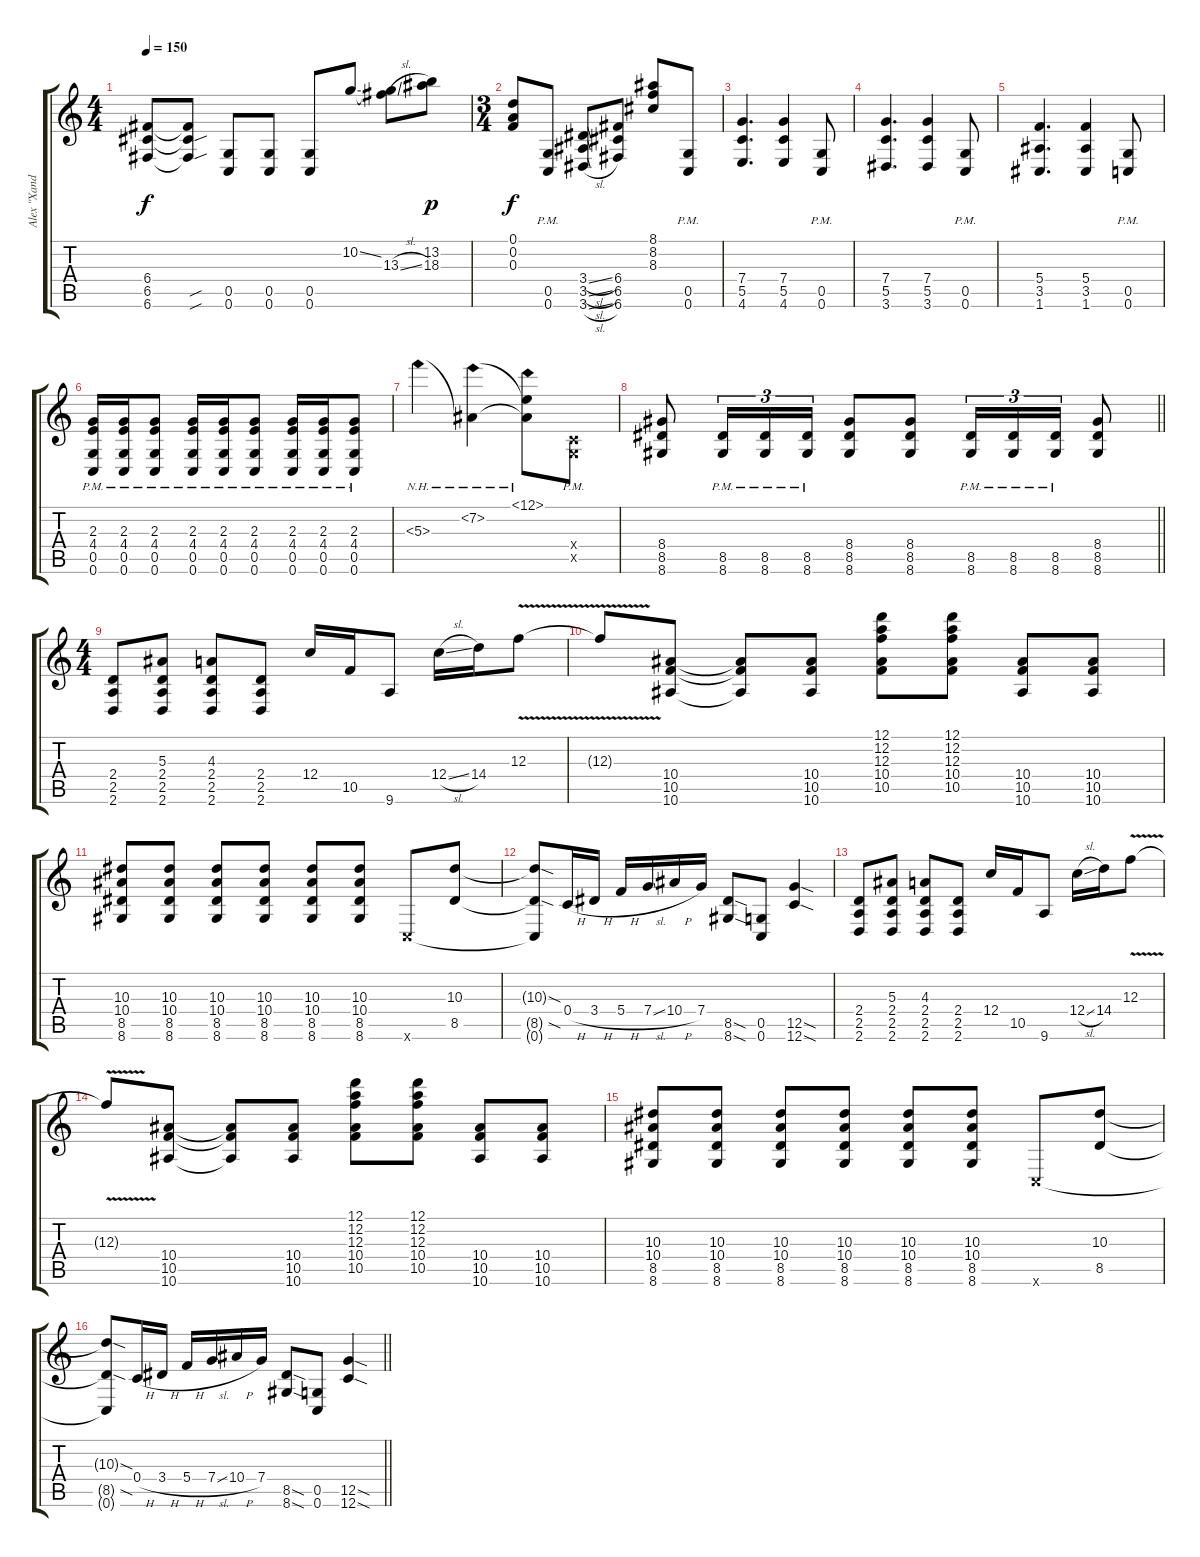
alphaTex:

\track ("Alex \"Xander\" Bois" "Alex \"Xand") {instrument distortionguitar}
\staff {score tabs}
\tuning (D4 A3 F3 C3 G2 C2) {hide}
\ts (4 4)
\tempo 150
\clef g2
\ks c
(6.4{t} 6.5{t} 6.6{t}).8{dy f} (6.4{t} 6.5{sou t} 6.6{sou t}).8 (0.5 0.6).8 (0.5 0.6).8 (0.5 0.6).8 10.2{ss}.8 (10.2{t} 13.3{sl}).8 (13.2 18.3).8{dy p} |
\ts (3 4)
(0.1 0.2 0.3).8{dy f} (0.5{pm} 0.6{pm}).8 (3.4{sl} 3.5{sl} 3.6{sl}).8 (6.4 6.5 6.6).8 (8.1 8.2 8.3).8 (0.5{pm} 0.6{pm}).8 |
(7.4 5.5 4.6).4{d} (7.4 5.5 4.6).4 (0.5{pm} 0.6{pm}).8 |
(7.4 5.5 3.6).4{d} (7.4 5.5 3.6).4 (0.5{pm} 0.6{pm}).8 |
(5.4 3.5 1.6).4{d} (5.4 3.5 1.6).4 (0.5{pm} 0.6{pm}).8 |
(2.3{pm} 4.4{pm} 0.5{pm} 0.6{pm}).16 (2.3{pm} 4.4{pm} 0.5{pm} 0.6{pm}).16 (2.3{pm} 4.4{pm} 0.5{pm} 0.6{pm}).8 (2.3{pm} 4.4{pm} 0.5{pm} 0.6{pm}).16 (2.3{pm} 4.4{pm} 0.5{pm} 0.6{pm}).16 (2.3{pm} 4.4{pm} 0.5{pm} 0.6{pm}).8 (2.3{pm} 4.4{pm} 0.5{pm} 0.6{pm}).16 (2.3{pm} 4.4{pm} 0.5{pm} 0.6{pm}).16 (2.3{pm} 4.4{pm} 0.5{pm} 0.6{pm}).8 |
5.3{nh}.4 (7.2{nh} 5.3{t}).4 (12.1{nh} 7.2{t} 5.3{t}).8 (0.4{x} 0.5{pm x}).8 |
\barLineRight lightlight
(8.4 8.5 8.6).8 (8.5{pm} 8.6{pm}).16{tu (3 2)} (8.5{pm} 8.6{pm}).16{tu (3 2)} (8.5{pm} 8.6{pm}).16{tu (3 2)} (8.4 8.5 8.6).8 (8.4 8.5 8.6).8 (8.5{pm} 8.6{pm}).16{tu (3 2)} (8.5{pm} 8.6{pm}).16{tu (3 2)} (8.5{pm} 8.6{pm}).16{tu (3 2)} (8.4 8.5 8.6).8 |
\ts (4 4)
(2.4 2.5 2.6).8 (5.3 2.4 2.5 2.6).8 (4.3 2.4 2.5 2.6).8 (2.4 2.5 2.6).8 12.4.16 10.5.16 9.6.8 12.4{sl}.16 14.4.16 12.3{v}.8 |
12.3{t}.8 (10.4 10.5 10.6).8 (10.4{t} 10.5{t} 10.6{t}).8 (10.4 10.5 10.6).8 (12.1 12.2 12.3 10.4 10.5).8 (12.1 12.2 12.3 10.4 10.5).8 (10.4 10.5 10.6).8 (10.4 10.5 10.6).8 |
(10.3 10.4 8.5 8.6).8 (10.3 10.4 8.5 8.6).8 (10.3 10.4 8.5 8.6).8 (10.3 10.4 8.5 8.6).8 (10.3 10.4 8.5 8.6).8 (10.3 10.4 8.5 8.6).8 0.6{x}.8 (10.3 8.5).8 |
(10.3{sod t} 8.5{sod t} 0.6{t}).8 0.4{h}.16 3.4{h}.16 5.4{h}.16 7.4{sl}.16 10.4{h}.16 7.4.16 (8.5{sod} 8.6{sod}).8 (0.5 0.6).8 (12.5{sod} 12.6{sod}).4 |
(2.4 2.5 2.6).8 (5.3 2.4 2.5 2.6).8 (4.3 2.4 2.5 2.6).8 (2.4 2.5 2.6).8 12.4.16 10.5.16 9.6.8 12.4{sl}.16 14.4.16 12.3{v}.8 |
12.3{t}.8 (10.4 10.5 10.6).8 (10.4{t} 10.5{t} 10.6{t}).8 (10.4 10.5 10.6).8 (12.1 12.2 12.3 10.4 10.5).8 (12.1 12.2 12.3 10.4 10.5).8 (10.4 10.5 10.6).8 (10.4 10.5 10.6).8 |
(10.3 10.4 8.5 8.6).8 (10.3 10.4 8.5 8.6).8 (10.3 10.4 8.5 8.6).8 (10.3 10.4 8.5 8.6).8 (10.3 10.4 8.5 8.6).8 (10.3 10.4 8.5 8.6).8 0.6{x}.8 (10.3 8.5).8 |
\barLineRight lightlight
(10.3{sod t} 8.5{sod t} 0.6{t}).8 0.4{h}.16 3.4{h}.16 5.4{h}.16 7.4{sl}.16 10.4{h}.16 7.4.16 (8.5{sod} 8.6{sod}).8 (0.5 0.6).8 (12.5{sod} 12.6{sod}).4
